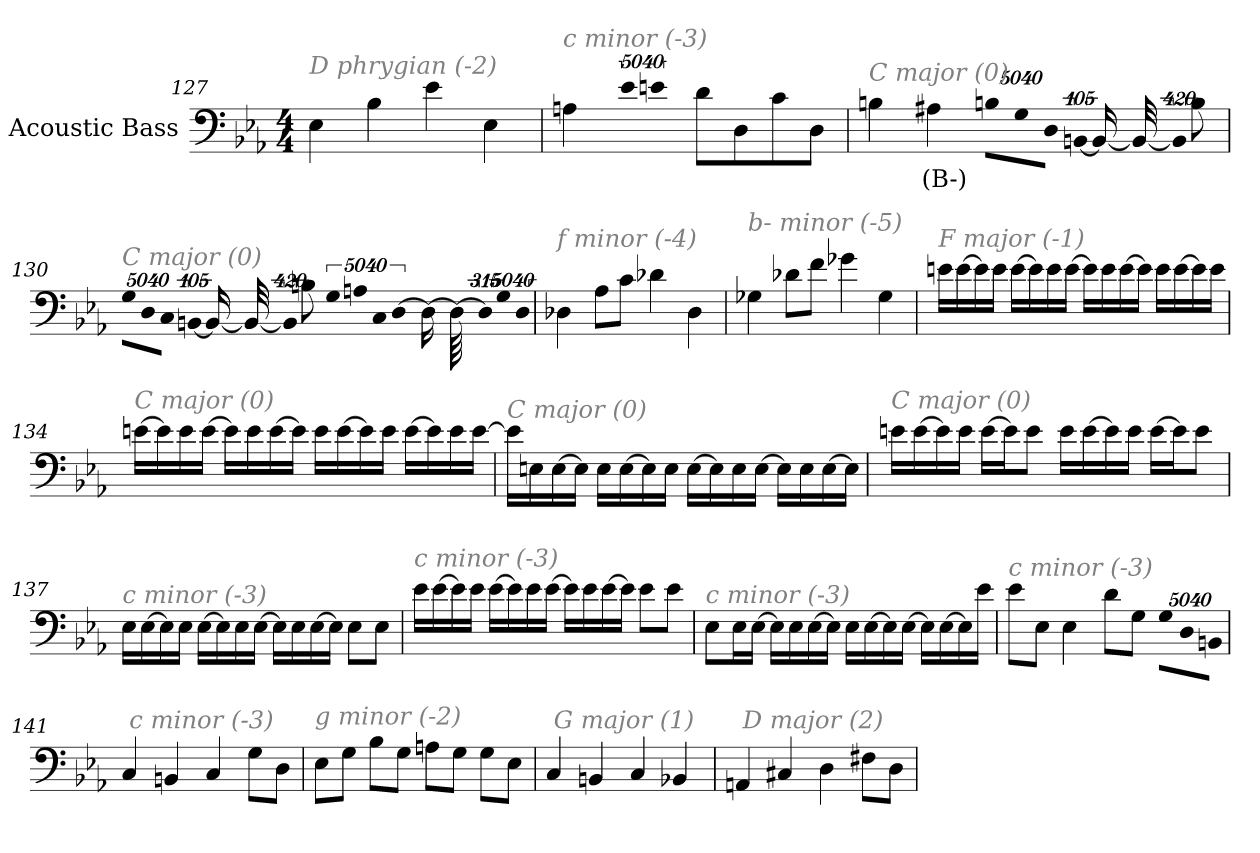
**kern	**text
*part1	*part1
*staff1	*staff1
*I"Acoustic Bass	*
*clefF4	*
*ITrd7c12	*
*k[b-e-a-]	*
*E-:	*
*M4/4	*
=127	=127
!LO:TX:i:color=#808080:t=D phrygian (-2)	!
4EE-	.
4BB-	.
4E-	.
4EE-	.
=128	=128
!LO:TX:i:color=#808080:t=c minor (-3)	!
4AAn	.
!LO:N:vis=8	!
40320%3347E-	.
!LO:N:vis=4	!
20160%3347En	.
8DL	.
8DD	.
8C	.
8DDJ	.
=129	=129
!LO:TX:i:color=#808080:t=C major (0)	!
4BBn	.
4AA#Xi	(B-)
!LO:N:vis=8	!
40320%3347BBnL	.
!LO:N:vis=8	!
40320%3347GG	.
!LO:N:vis=8	!
40320%3347DDJ	.
!LO:N:vis=1024	!
[13440%13BBBnL	.
16BBBL_	.
32BBBL_	.
!LO:N:vis=1024%31	!
13440%407BBBL]	.
8BBJ	.
=130	=130
!LO:TX:i:color=#808080:t=C major (0)	!
!LO:N:vis=8	!
40320%3347GGL	.
!LO:N:vis=8	!
40320%3347DD	.
!LO:N:vis=8	!
40320%3347CCJ	.
!LO:N:vis=1024	!
[13440%13BBBnL	.
16BBBL_	.
32BBBL_	.
!LO:N:vis=1024%31	!
13440%407BBBL]	.
8BBnJ	.
!LO:N:vis=8	!
40320%3347GGL	.
!LO:N:vis=8	!
40320%3347AAn	.
!LO:N:vis=8	!
40320%3347CCJ	.
!LO:N:vis=1024	!
[13440%13DDL	.
16DDL_	.
64DDL_	.
!LO:N:vis=256	!
20160%79DDL]	.
!LO:N:vis=8	!
40320%3347GG	.
!LO:N:vis=8	!
40320%3347DDJ	.
=131	=131
!LO:TX:i:color=#808080:t=f minor (-4)	!
4DD-X	.
8AA-L	.
8CJ	.
4D-X	.
4DD-	.
=132	=132
!LO:TX:i:color=#808080:t=b- minor (-5)	!
4GG-X	.
8D-XL	.
8FJ	.
4G-X	.
4GG-	.
=133	=133
!LO:TX:i:color=#808080:t=F major (-1)	!
16EnL	.
[16E	.
16E]	.
16EJ	.
[16EL	.
16E]	.
16E	.
[16EJ	.
16EL]	.
16E	.
[16E	.
16EJ]	.
16EL	.
[16E	.
16E]	.
16EJ	.
=134	=134
!LO:TX:i:color=#808080:t=C major (0)	!
[16EnL	.
16E]	.
16E	.
[16EJ	.
16EL]	.
16E	.
[16E	.
16EJ]	.
16EL	.
[16E	.
16E]	.
16EJ	.
[16EL	.
16E]	.
16E	.
[16EJ	.
=135	=135
!LO:TX:i:color=#808080:t=C major (0)	!
16EnL]	.
16EEn	.
[16EE	.
16EEJ]	.
16EEL	.
[16EE	.
16EE]	.
16EEJ	.
[16EEL	.
16EE]	.
16EE	.
[16EEJ	.
16EEL]	.
16EE	.
[16EE	.
16EEJ]	.
=136	=136
!LO:TX:i:color=#808080:t=C major (0)	!
16EnL	.
[16E	.
16E]	.
16EJ	.
[16EL	.
16E]	.
8EJ	.
16EL	.
[16E	.
16E]	.
16EJ	.
[16EL	.
16E]	.
8EJ	.
=137	=137
!LO:TX:i:color=#808080:t=c minor (-3)	!
16EE-L	.
[16EE-	.
16EE-]	.
16EE-J	.
[16EE-L	.
16EE-]	.
16EE-	.
[16EE-J	.
16EE-L]	.
16EE-	.
[16EE-	.
16EE-J]	.
8EE-L	.
8EE-J	.
=138	=138
!LO:TX:i:color=#808080:t=c minor (-3)	!
16E-L	.
[16E-	.
16E-]	.
16E-J	.
[16E-L	.
16E-]	.
16E-	.
[16E-J	.
16E-L]	.
16E-	.
[16E-	.
16E-J]	.
8E-L	.
8E-J	.
=139	=139
!LO:TX:i:color=#808080:t=c minor (-3)	!
8EE-L	.
16EE-	.
[16EE-J	.
16EE-L]	.
16EE-	.
[16EE-	.
16EE-J]	.
16EE-L	.
[16EE-	.
16EE-]	.
[16EE-J	.
16EE-L]	.
[16EE-	.
16EE-]	.
16E-J	.
=140	=140
!LO:TX:i:color=#808080:t=c minor (-3)	!
8E-L	.
8EE-J	.
4EE-	.
8DL	.
8GGJ	.
!LO:N:vis=8	!
40320%3347GGL	.
!LO:N:vis=8	!
40320%3347DD	.
!LO:N:vis=8	!
40320%3347BBBnJ	.
=141	=141
!LO:TX:i:color=#808080:t=c minor (-3)	!
4CC	.
4BBBn	.
4CC	.
8GGL	.
8DDJ	.
=142	=142
!LO:TX:i:color=#808080:t=g minor (-2)	!
8EE-L	.
8GGJ	.
8BB-L	.
8GGJ	.
8AAnL	.
8GGJ	.
8GGL	.
8EE-J	.
=143	=143
!LO:TX:i:color=#808080:t=G major (1)	!
4CC	.
4BBBn	.
4CC	.
4BBB-X	.
=144	=144
!LO:TX:i:color=#808080:t=D major (2)	!
4AAAn	.
4CC#X	.
4DD	.
8FF#XL	.
8DDJ	.
=	=
*-	*-
